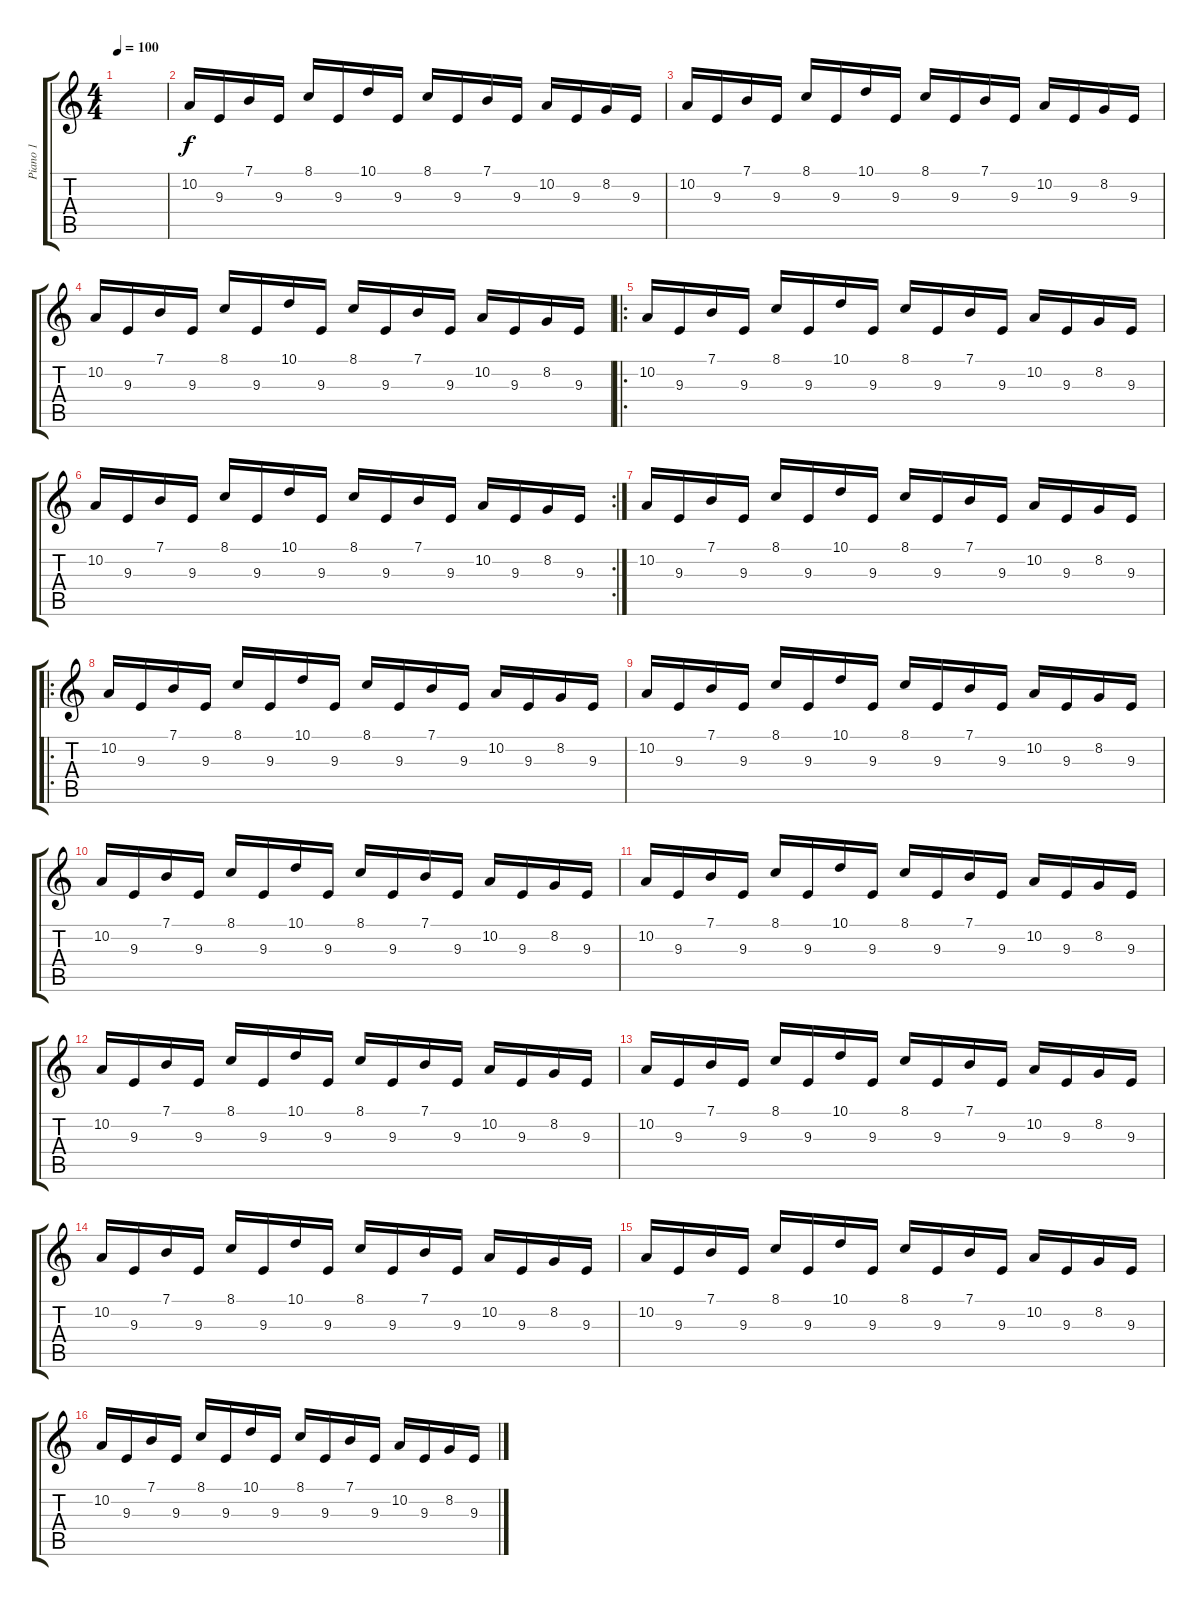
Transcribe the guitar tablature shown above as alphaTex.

\track ("Piano 1" "Piano 1") {instrument acousticgrandpiano}
\staff {score tabs}
\tuning (E4 B3 G3 D3 A2 E2) {hide}
\ts (4 4)
\tempo 100
\clef g2
\ks c
|
10.2.16 9.3.16 7.1.16 9.3.16 8.1.16 9.3.16 10.1.16 9.3.16 8.1.16 9.3.16 7.1.16 9.3.16 10.2.16 9.3.16 8.2.16 9.3.16 |
10.2.16 9.3.16 7.1.16 9.3.16 8.1.16 9.3.16 10.1.16 9.3.16 8.1.16 9.3.16 7.1.16 9.3.16 10.2.16 9.3.16 8.2.16 9.3.16 |
10.2.16 9.3.16 7.1.16 9.3.16 8.1.16 9.3.16 10.1.16 9.3.16 8.1.16 9.3.16 7.1.16 9.3.16 10.2.16 9.3.16 8.2.16 9.3.16 |
\ro
10.2.16 9.3.16 7.1.16 9.3.16 8.1.16 9.3.16 10.1.16 9.3.16 8.1.16 9.3.16 7.1.16 9.3.16 10.2.16 9.3.16 8.2.16 9.3.16 |
\rc 2
10.2.16 9.3.16 7.1.16 9.3.16 8.1.16 9.3.16 10.1.16 9.3.16 8.1.16 9.3.16 7.1.16 9.3.16 10.2.16 9.3.16 8.2.16 9.3.16 |
10.2.16 9.3.16 7.1.16 9.3.16 8.1.16 9.3.16 10.1.16 9.3.16 8.1.16 9.3.16 7.1.16 9.3.16 10.2.16 9.3.16 8.2.16 9.3.16 |
\ro
10.2.16 9.3.16 7.1.16 9.3.16 8.1.16 9.3.16 10.1.16 9.3.16 8.1.16 9.3.16 7.1.16 9.3.16 10.2.16 9.3.16 8.2.16 9.3.16 |
10.2.16 9.3.16 7.1.16 9.3.16 8.1.16 9.3.16 10.1.16 9.3.16 8.1.16 9.3.16 7.1.16 9.3.16 10.2.16 9.3.16 8.2.16 9.3.16 |
10.2.16 9.3.16 7.1.16 9.3.16 8.1.16 9.3.16 10.1.16 9.3.16 8.1.16 9.3.16 7.1.16 9.3.16 10.2.16 9.3.16 8.2.16 9.3.16 |
10.2.16 9.3.16 7.1.16 9.3.16 8.1.16 9.3.16 10.1.16 9.3.16 8.1.16 9.3.16 7.1.16 9.3.16 10.2.16 9.3.16 8.2.16 9.3.16 |
10.2.16 9.3.16 7.1.16 9.3.16 8.1.16 9.3.16 10.1.16 9.3.16 8.1.16 9.3.16 7.1.16 9.3.16 10.2.16 9.3.16 8.2.16 9.3.16 |
10.2.16 9.3.16 7.1.16 9.3.16 8.1.16 9.3.16 10.1.16 9.3.16 8.1.16 9.3.16 7.1.16 9.3.16 10.2.16 9.3.16 8.2.16 9.3.16 |
10.2.16 9.3.16 7.1.16 9.3.16 8.1.16 9.3.16 10.1.16 9.3.16 8.1.16 9.3.16 7.1.16 9.3.16 10.2.16 9.3.16 8.2.16 9.3.16 |
10.2.16 9.3.16 7.1.16 9.3.16 8.1.16 9.3.16 10.1.16 9.3.16 8.1.16 9.3.16 7.1.16 9.3.16 10.2.16 9.3.16 8.2.16 9.3.16 |
10.2.16 9.3.16 7.1.16 9.3.16 8.1.16 9.3.16 10.1.16 9.3.16 8.1.16 9.3.16 7.1.16 9.3.16 10.2.16 9.3.16 8.2.16 9.3.16
